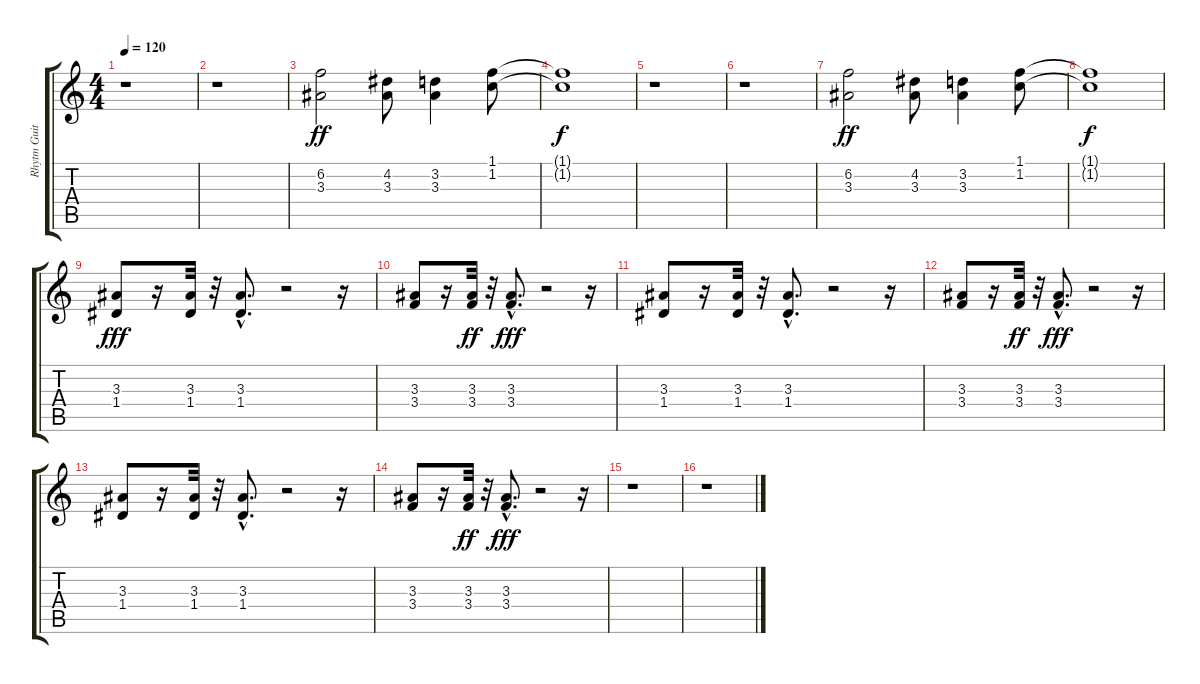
\track ("Rhytm Guitar" "Rhytm Guit") {instrument distortionguitar}
\staff {score tabs}
\tuning (E4 B3 G3 D3 A2 E2) {hide}
\ts (4 4)
\tempo 120
\clef g2
\ks c
r.1{dy f} |
r.1 |
(6.2 3.3).2{dy ff} (4.2 3.3).8 (3.2 3.3).4 (1.1 1.2).8 |
(1.1{t} 1.2{t}).1{dy f} |
r.1 |
r.1 |
(6.2 3.3).2{dy ff} (4.2 3.3).8 (3.2 3.3).4 (1.1 1.2).8 |
(1.1{t} 1.2{t}).1{dy f} |
(3.3 1.4).8{dy fff} r.16 (3.3 1.4).32 r.32 (3.3{hac} 1.4{hac}).8{d} r.2 r.16 |
(3.3 3.4).8 r.16 (3.3 3.4).32{dy ff} r.32 (3.3 3.4{hac}).8{d dy fff} r.2 r.16 |
(3.3 1.4).8 r.16 (3.3 1.4).32 r.32 (3.3{hac} 1.4{hac}).8{d} r.2 r.16 |
(3.3 3.4).8 r.16 (3.3 3.4).32{dy ff} r.32 (3.3 3.4{hac}).8{d dy fff} r.2 r.16 |
(3.3 1.4).8 r.16 (3.3 1.4).32 r.32 (3.3{hac} 1.4{hac}).8{d} r.2 r.16 |
(3.3 3.4).8 r.16 (3.3 3.4).32{dy ff} r.32 (3.3 3.4{hac}).8{d dy fff} r.2 r.16 |
r.1 |
r.1
